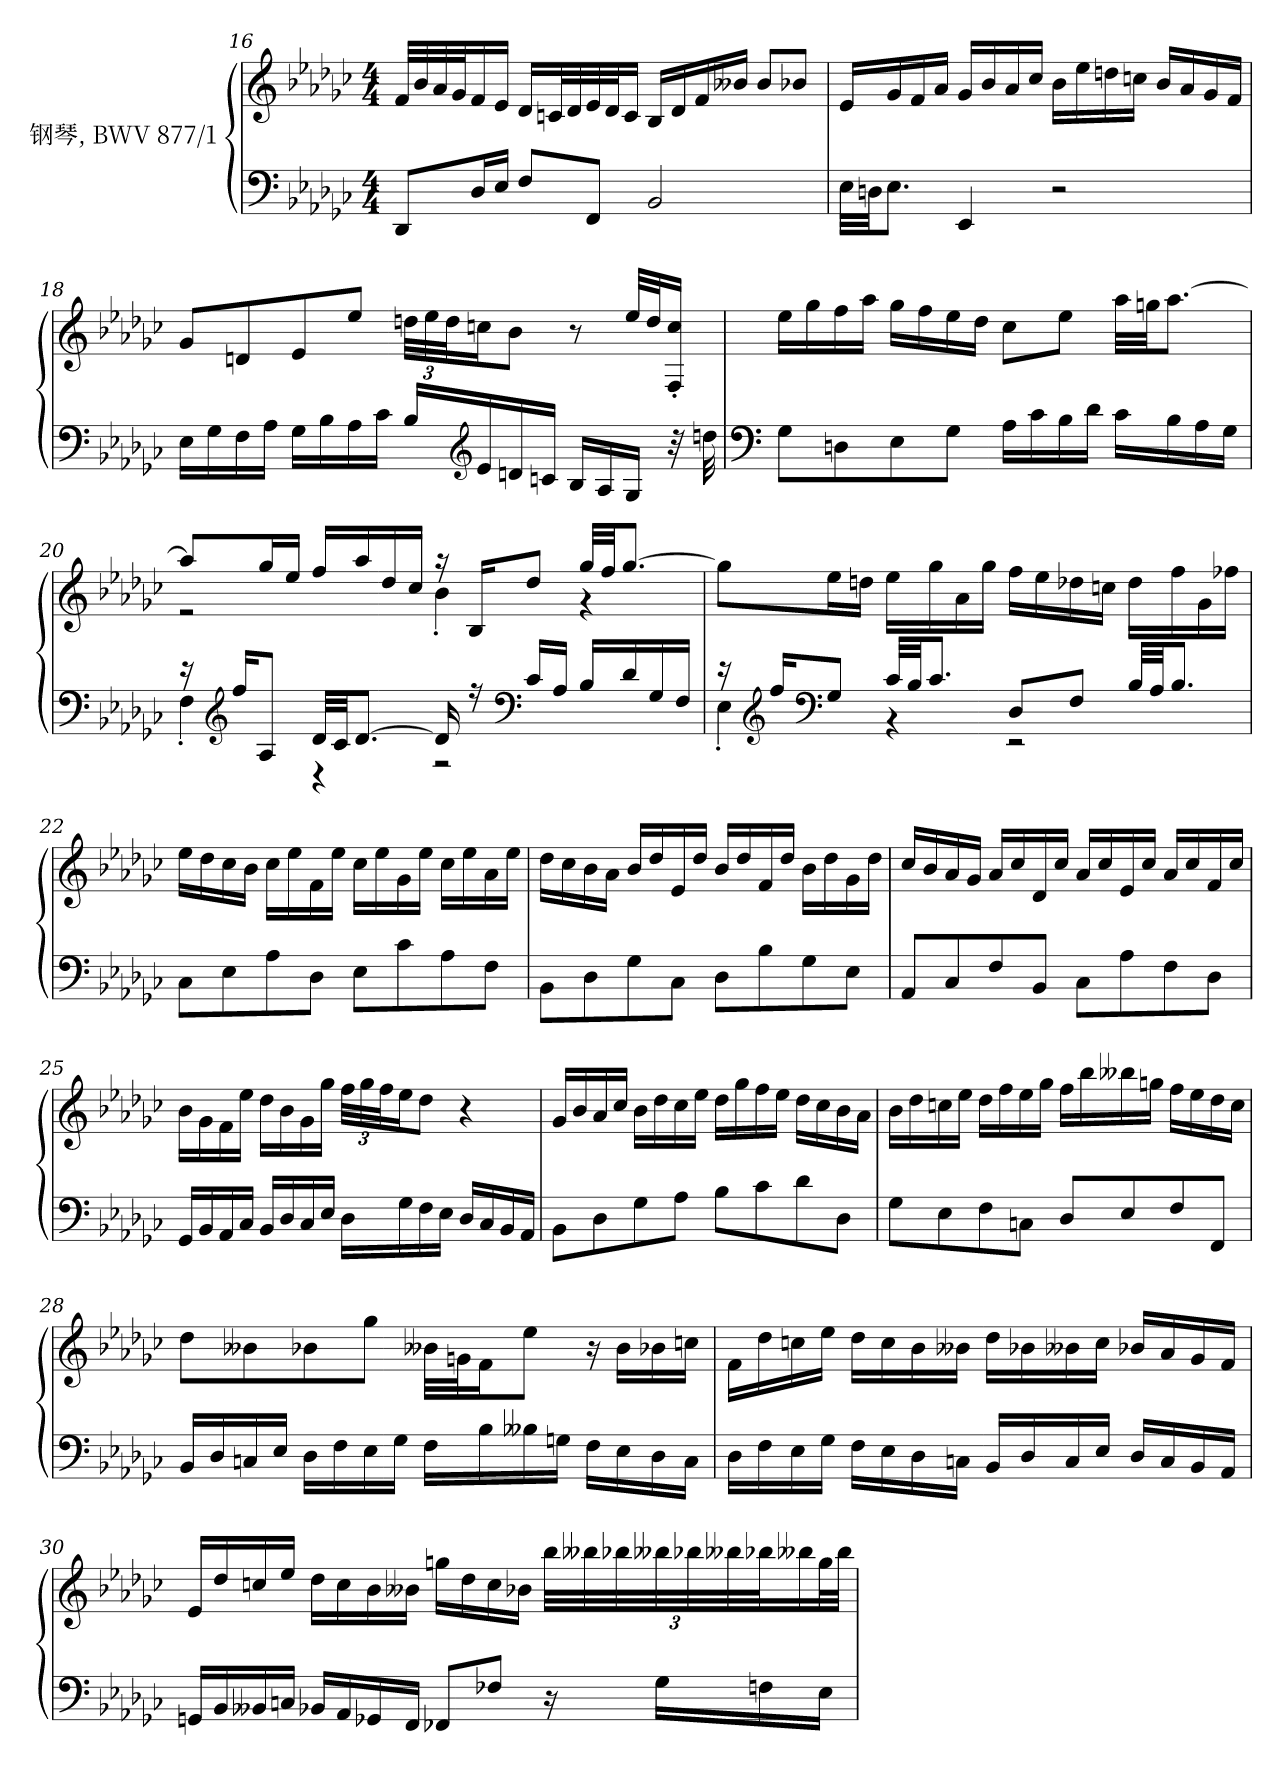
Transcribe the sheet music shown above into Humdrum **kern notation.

**kern	**kern
*part1	*part1
*staff2	*staff1
*I"钢琴, BWV 877/1	*
!!LO:LB:g=z
*clefF4	*clefG2
*k[b-e-a-d-g-c-]	*k[b-e-a-d-g-c-]
*M4/4	*M4/4
=16	=16
8DD-/L	32f/LLL
.	32b-/
.	32a-/
.	32g-/J
16D-/L	16f/
16E-/JJ	16e-/JJ
8F/L	16d-/LL
.	32cn/L
.	32d-/
8FF/J	32e-/
.	32d-/J
.	16c/JJ
2BB-/	16B-/LL
.	16d-/
.	16f/
.	16b--X/JJ
.	8b--/L
.	8b-X/J
=17	=17
32E-\LLL	16e-/LL
32Dn\JJ	.
8.E-\J	16g-/
.	16f/
.	16a-/JJ
4EE-/	16g-/LL
.	16b-/
.	16a-/
.	16cc-/JJ
2r	16b-\LL
.	16ee-\
.	16ddn\
.	16ccn\JJ
.	16b-/LL
.	16a-/
.	16g-/
.	16f/JJ
!!LO:LB:g=z
=18	=18
16E-\LL	8g-/L
16G-\	.
16F\	8dn/
16A-\JJ	.
16G-\LL	8e-/
16B-\	.
16A-\	8ee-/J
16c-\JJ	.
*	*Xbrackettup
16B-/LL	48ddn\LLL
.	48ee-\
.	48dd\J
*clefG2	*
16e-/	16ccn\J
16dn/	8b-\J
16cn/JJ	.
16B-/LL	8r
16A-/	.
16G-/JJ	32ee-/LLL
.	32dd/J
32r	16F/' 16cc/'JJ
32ddn\	.
=19	=19
*clefF4	*
8G-\L	16ee-\LL
.	16gg-\
8Dn\	16ff\
.	16aa-\JJ
8E-\	16gg-\LL
.	16ff\
8G-\J	16ee-\
.	16dd-\JJ
16A-\LL	8cc-\L
16c-\	.
16B-\	8ee-\J
16d-\JJ	.
16c-\LL	32aa-\LLL
.	32ggn\JJ
16B-\	[8.aa-\J
16A-\	.
16G-\JJ	.
!!LO:LB:g=z
=20	=20
*^	*^
16r	4F'\	8aa-/L]	2r
*clefG2	*	*	*
16ff/KL	.	.	.
8A-/J	.	16gg-/L	.
.	.	16ee-/JJ	.
32d-/LLL	4r	16ff/LL	.
32c-/JJ	.	.	.
[8.d-/J	.	16aa-/	.
.	.	16dd-/	.
.	.	16cc-/JJ	.
16d-/]	2r	16r	4b-'\
16r	.	16B-/KL	.
*clefF4	*	*	*
16c-/LL	.	8dd-/J	.
16A-/JJ	.	.	.
16B-/LL	.	32gg-/LLL	4r
.	.	32ff/JJ	.
16d-/	.	[8.gg-/J	.
16G-/	.	.	.
16F/JJ	.	.	.
*	*	*v	*v
!!LO:PB:g=z
=21	=21	=21
16r	4E-'\	8gg-\L]
*clefG2	*	*
16ff/KL	.	.
*clefF4	*	*
8G-/J	.	16ee-\L
.	.	16ddn\JJ
32c-/LLL	4r	16ee-\LL
32B-/JJ	.	.
8.c-/J	.	16gg-\
.	.	16a-\
.	.	16gg-\JJ
8D-/L	2r	16ff\LL
.	.	16ee-\
8F/J	.	16dd-X\
.	.	16ccn\JJ
32B-/LLL	.	16dd-\LL
32A-/JJ	.	.
8.B-/J	.	16ff\
.	.	16g-\
.	.	16ff-X\JJ
*v	*v	*
=22	=22
8C-\L	16ee-\LL
.	16dd-\
8E-\	16cc-\
.	16b-\JJ
8A-\	16cc-\LL
.	16ee-\
8D-\J	16f\
.	16ee-\JJ
8E-\L	16cc-\LL
.	16ee-\
8c-\	16g-\
.	16ee-\JJ
8A-\	16cc-\LL
.	16ee-\
8F\J	16a-\
.	16ee-\JJ
!!LO:LB:g=z
=23	=23
8BB-\L	16dd-\LL
.	16cc-\
8D-\	16b-\
.	16a-\JJ
8G-\	16b-/LL
.	16dd-/
8C-\J	16e-/
.	16dd-/JJ
8D-\L	16b-/LL
.	16dd-/
8B-\	16f/
.	16dd-/JJ
8G-\	16b-\LL
.	16dd-\
8E-\J	16g-\
.	16dd-\JJ
=24	=24
8AA-/L	16cc-/LL
.	16b-/
8C-/	16a-/
.	16g-/JJ
8F/	16a-/LL
.	16cc-/
8BB-/J	16d-/
.	16cc-/JJ
8C-\L	16a-/LL
.	16cc-/
8A-\	16e-/
.	16cc-/JJ
8F\	16a-/LL
.	16cc-/
8D-\J	16f/
.	16cc-/JJ
!!LO:LB:g=z
=25	=25
16GG-/LL	16b-\LL
16BB-/	16g-\
16AA-/	16f\
16C-/JJ	16ee-\JJ
16BB-/LL	16dd-\LL
16D-/	16b-\
16C-/	16g-\
16E-/JJ	16gg-\JJ
16D-\LL	48ff\LLL
.	48gg-\
.	48ff\J
16G-\	16ee-\J
16F\	8dd-\J
16E-\JJ	.
16D-/LL	4r
16C-/	.
16BB-/	.
16AA-/JJ	.
=26	=26
8BB-\L	16g-/LL
.	16b-/
8D-\	16a-/
.	16cc-/JJ
8G-\	16b-\LL
.	16dd-\
8A-\J	16cc-\
.	16ee-\JJ
8B-\L	16dd-\LL
.	16gg-\
8c-\	16ff\
.	16ee-\JJ
8d-\	16dd-\LL
.	16cc-\
8D-\J	16b-\
.	16a-\JJ
!!LO:LB:g=z
=27	=27
8G-\L	16b-\LL
.	16dd-\
8E-\	16ccn\
.	16ee-\JJ
8F\	16dd-\LL
.	16ff\
8Cn\J	16ee-\
.	16gg-\JJ
8D-/L	16ff\LL
.	16bb-\
8E-/	16bb--X\
.	16ggn\JJ
8F/	16ff\LL
.	16ee-\
8FF/J	16dd-\
.	16cc\JJ
=28	=28
16BB-/LL	8dd-\L
16D-/	.
16Cn/	8b--X\
16E-/JJ	.
16D-\LL	8b-X\
16F\	.
16E-\	8gg-\J
16G-\JJ	.
16F\LL	32b--X\LLL
.	32gn\J
16B-\	16f\J
16B--X\	8ee-\J
16Gn\JJ	.
16F\LL	16r
16E-\	16b--\LL
16D-\	16b-X\
16C\JJ	16ccn\JJ
!!LO:LB:g=z
=29	=29
16D-\LL	16f\LL
16F\	16dd-\
16E-\	16ccn\
16G-\JJ	16ee-\JJ
16F\LL	16dd-\LL
16E-\	16cc\
16D-\	16b-\
16Cn\JJ	16b--X\JJ
16BB-/LL	16dd-\LL
16D-/	16b-X\
16C/	16b--X\
16E-/JJ	16cc\JJ
16D-/LL	16b-X/LL
16C/	16a-/
16BB-/	16g-/
16AA-/JJ	16f/JJ
!!LO:LB:g=z
=30	=30
16GGn/LL	16e-/LL
16BB-/	16dd-/
16BB--X/	16ccn/
16Cn/JJ	16ee-/JJ
16BB-X/LL	16dd-\LL
16AA-/	16cc\
16GG-X/	16b-\
16FF/JJ	16b--X\JJ
8FF-X/L	16ggn\LL
.	16dd-\
8F-X/J	16cc\
.	16b-X\JJ
16r	48bb-\LLL
.	48bb--X\
.	48bb-X\
16G-\LL	48bb--X\
.	48bb-X\
.	48bb--X\
16Fn\	48bb-X\J
.	24bb--X\
16E-\JJ	32gg\L
.	32bb--\JJJ
=	=
*-	*-
